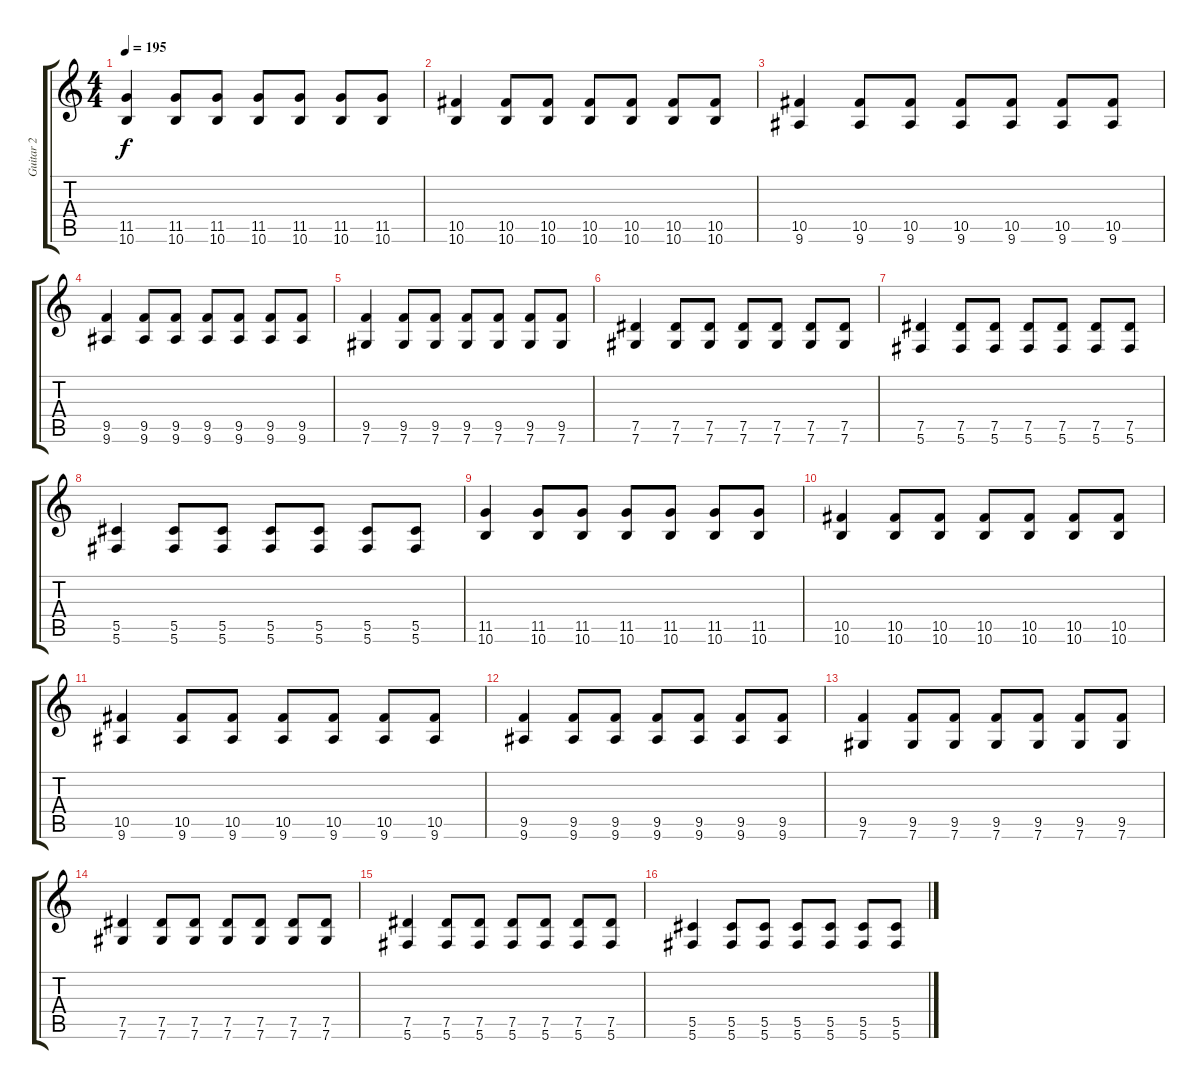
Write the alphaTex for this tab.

\track ("Guitar 2" "Guitar 2") {instrument overdrivenguitar}
\staff {score tabs}
\tuning (Eb4 Bb3 Gb3 Db3 Ab2 Db2) {hide}
\ts (4 4)
\tempo 195
\clef g2
\ks c
(11.5 10.6).4{dy f} (11.5 10.6).8 (11.5 10.6).8 (11.5 10.6).8 (11.5 10.6).8 (11.5 10.6).8 (11.5 10.6).8 |
(10.5 10.6).4 (10.5 10.6).8 (10.5 10.6).8 (10.5 10.6).8 (10.5 10.6).8 (10.5 10.6).8 (10.5 10.6).8 |
(10.5 9.6).4 (10.5 9.6).8 (10.5 9.6).8 (10.5 9.6).8 (10.5 9.6).8 (10.5 9.6).8 (10.5 9.6).8 |
(9.5 9.6).4 (9.5 9.6).8 (9.5 9.6).8 (9.5 9.6).8 (9.5 9.6).8 (9.5 9.6).8 (9.5 9.6).8 |
(9.5 7.6).4 (9.5 7.6).8 (9.5 7.6).8 (9.5 7.6).8 (9.5 7.6).8 (9.5 7.6).8 (9.5 7.6).8 |
(7.5 7.6).4 (7.5 7.6).8 (7.5 7.6).8 (7.5 7.6).8 (7.5 7.6).8 (7.5 7.6).8 (7.5 7.6).8 |
(7.5 5.6).4 (7.5 5.6).8 (7.5 5.6).8 (7.5 5.6).8 (7.5 5.6).8 (7.5 5.6).8 (7.5 5.6).8 |
(5.5 5.6).4 (5.5 5.6).8 (5.5 5.6).8 (5.5 5.6).8 (5.5 5.6).8 (5.5 5.6).8 (5.5 5.6).8 |
(11.5 10.6).4 (11.5 10.6).8 (11.5 10.6).8 (11.5 10.6).8 (11.5 10.6).8 (11.5 10.6).8 (11.5 10.6).8 |
(10.5 10.6).4 (10.5 10.6).8 (10.5 10.6).8 (10.5 10.6).8 (10.5 10.6).8 (10.5 10.6).8 (10.5 10.6).8 |
(10.5 9.6).4 (10.5 9.6).8 (10.5 9.6).8 (10.5 9.6).8 (10.5 9.6).8 (10.5 9.6).8 (10.5 9.6).8 |
(9.5 9.6).4 (9.5 9.6).8 (9.5 9.6).8 (9.5 9.6).8 (9.5 9.6).8 (9.5 9.6).8 (9.5 9.6).8 |
(9.5 7.6).4 (9.5 7.6).8 (9.5 7.6).8 (9.5 7.6).8 (9.5 7.6).8 (9.5 7.6).8 (9.5 7.6).8 |
(7.5 7.6).4 (7.5 7.6).8 (7.5 7.6).8 (7.5 7.6).8 (7.5 7.6).8 (7.5 7.6).8 (7.5 7.6).8 |
(7.5 5.6).4 (7.5 5.6).8 (7.5 5.6).8 (7.5 5.6).8 (7.5 5.6).8 (7.5 5.6).8 (7.5 5.6).8 |
(5.5 5.6).4 (5.5 5.6).8 (5.5 5.6).8 (5.5 5.6).8 (5.5 5.6).8 (5.5 5.6).8 (5.5 5.6).8
